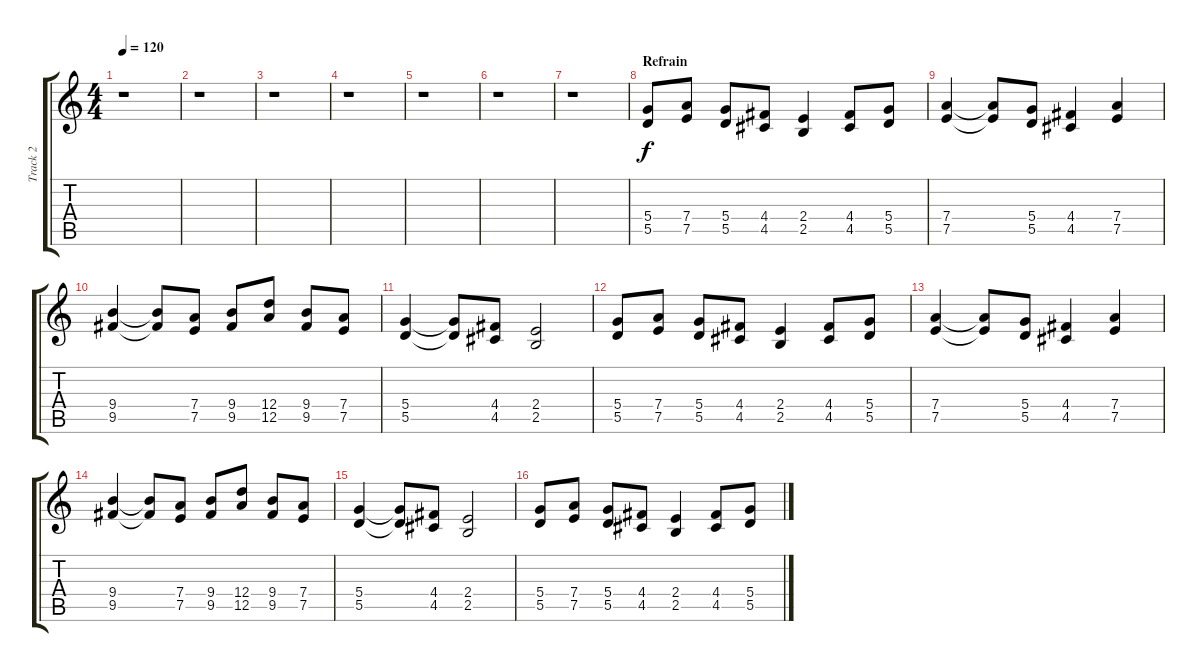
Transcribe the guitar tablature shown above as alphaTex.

\track ("Track 2" "Track 2") {instrument distortionguitar}
\staff {score tabs}
\tuning (E4 B3 G3 D3 A2 E2) {hide}
\ts (4 4)
\tempo 120
\clef g2
\ks c
r.1{dy f} |
r.1 |
r.1 |
r.1 |
r.1 |
r.1 |
r.1 |
\section ("" "Refrain")
(5.4 5.5).8 (7.4 7.5).8 (5.4 5.5).8 (4.4 4.5).8 (2.4 2.5).4 (4.4 4.5).8 (5.4 5.5).8 |
(7.4 7.5).4 (7.4{t} 7.5{t}).8 (5.4 5.5).8 (4.4 4.5).4 (7.4 7.5).4 |
(9.4 9.5).4 (9.4{t} 9.5{t}).8 (7.4 7.5).8 (9.4 9.5).8 (12.4 12.5).8 (9.4 9.5).8 (7.4 7.5).8 |
(5.4 5.5).4 (5.4{t} 5.5{t}).8 (4.4 4.5).8 (2.4 2.5).2 |
(5.4 5.5).8 (7.4 7.5).8 (5.4 5.5).8 (4.4 4.5).8 (2.4 2.5).4 (4.4 4.5).8 (5.4 5.5).8 |
(7.4 7.5).4 (7.4{t} 7.5{t}).8 (5.4 5.5).8 (4.4 4.5).4 (7.4 7.5).4 |
(9.4 9.5).4 (9.4{t} 9.5{t}).8 (7.4 7.5).8 (9.4 9.5).8 (12.4 12.5).8 (9.4 9.5).8 (7.4 7.5).8 |
(5.4 5.5).4 (5.4{t} 5.5{t}).8 (4.4 4.5).8 (2.4 2.5).2 |
(5.4 5.5).8 (7.4 7.5).8 (5.4 5.5).8 (4.4 4.5).8 (2.4 2.5).4 (4.4 4.5).8 (5.4 5.5).8
